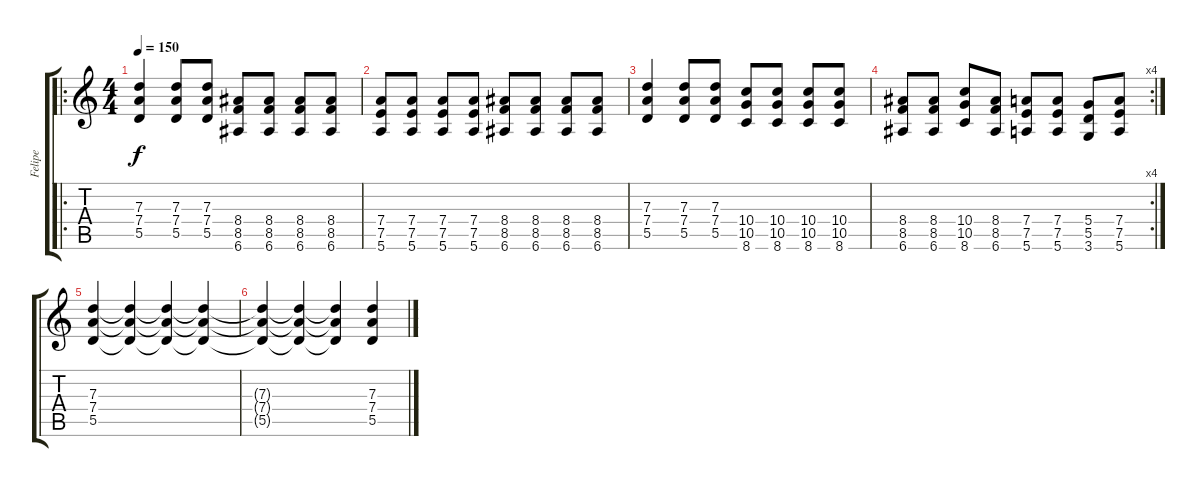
\track ("Felipe" "Felipe") {instrument distortionguitar}
\staff {score tabs}
\tuning (E4 B3 G3 D3 A2 E2) {hide}
\ro
\ts (4 4)
\tempo 150
\clef g2
\ks c
(7.3 7.4 5.5).4{dy f} (7.3 7.4 5.5).8 (7.3 7.4 5.5).8 (8.4 8.5 6.6).8 (8.4 8.5 6.6).8 (8.4 8.5 6.6).8 (8.4 8.5 6.6).8 |
(7.4 7.5 5.6).8 (7.4 7.5 5.6).8 (7.4 7.5 5.6).8 (7.4 7.5 5.6).8 (8.4 8.5 6.6).8 (8.4 8.5 6.6).8 (8.4 8.5 6.6).8 (8.4 8.5 6.6).8 |
(7.3 7.4 5.5).4 (7.3 7.4 5.5).8 (7.3 7.4 5.5).8 (10.4 10.5 8.6).8 (10.4 10.5 8.6).8 (10.4 10.5 8.6).8 (10.4 10.5 8.6).8 |
\rc 4
(8.4 8.5 6.6).8 (8.4 8.5 6.6).8 (10.4 10.5 8.6).8 (8.4 8.5 6.6).8 (7.4 7.5 5.6).8 (7.4 7.5 5.6).8 (5.4 5.5 3.6).8 (7.4 7.5 5.6).8 |
(7.3 7.4 5.5).4 (7.3{t} 7.4{t} 5.5{t}).4 (7.3{t} 7.4{t} 5.5{t}).4 (7.3{t} 7.4{t} 5.5{t}).4 |
(7.3{t} 7.4{t} 5.5{t}).4 (7.3{t} 7.4{t} 5.5{t}).4 (7.3{t} 7.4{t} 5.5{t}).4 (7.3 7.4 5.5).4
